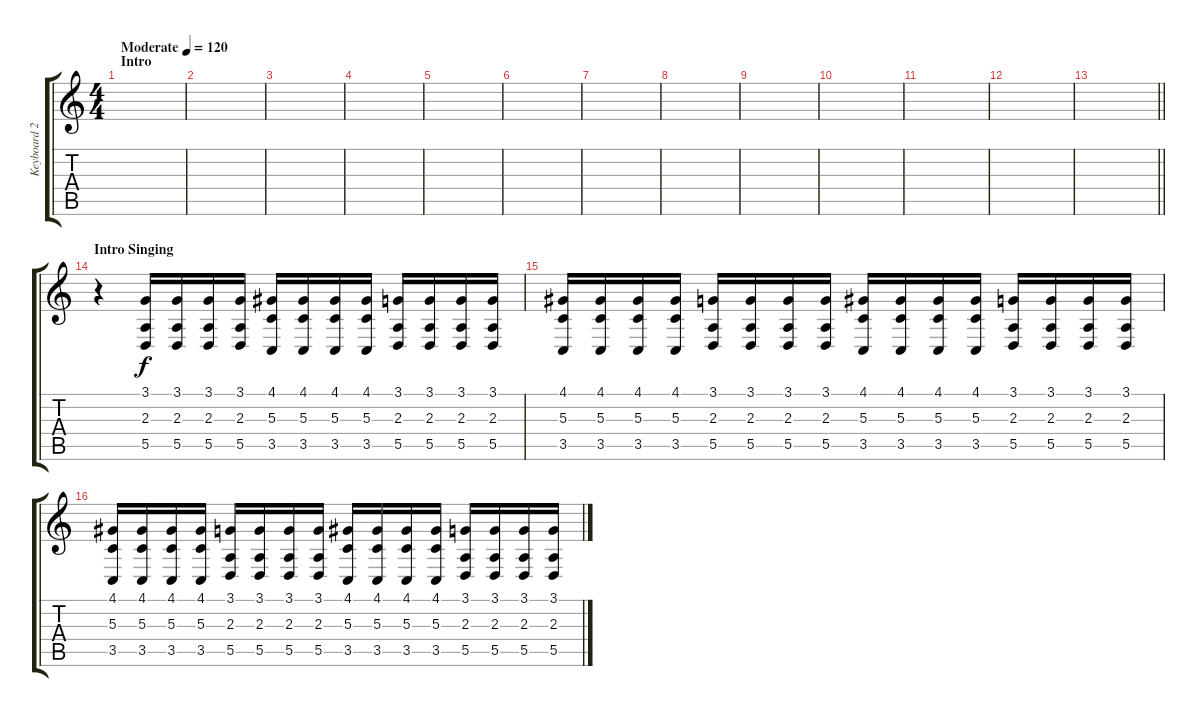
\track ("Keyboard 2" "Keyboard 2") {instrument pad3polysynth}
\staff {score tabs}
\tuning (E4 B3 G3 D3 A2 E2) {hide}
\ts (4 4)
\section ("" "Intro")
\tempo (120 "Moderate")
\clef g2
\ks c
|
|
|
|
|
|
|
|
|
|
|
|
\barLineRight lightlight
|
\section ("" "Intro Singing")
r.4 (3.1 2.3 5.5).16 (3.1 2.3 5.5).16 (3.1 2.3 5.5).16 (3.1 2.3 5.5).16 (4.1 5.3 3.5).16 (4.1 5.3 3.5).16 (4.1 5.3 3.5).16 (4.1 5.3 3.5).16 (3.1 2.3 5.5).16 (3.1 2.3 5.5).16 (3.1 2.3 5.5).16 (3.1 2.3 5.5).16 |
(4.1 5.3 3.5).16 (4.1 5.3 3.5).16 (4.1 5.3 3.5).16 (4.1 5.3 3.5).16 (3.1 2.3 5.5).16 (3.1 2.3 5.5).16 (3.1 2.3 5.5).16 (3.1 2.3 5.5).16 (4.1 5.3 3.5).16 (4.1 5.3 3.5).16 (4.1 5.3 3.5).16 (4.1 5.3 3.5).16 (3.1 2.3 5.5).16 (3.1 2.3 5.5).16 (3.1 2.3 5.5).16 (3.1 2.3 5.5).16 |
(4.1 5.3 3.5).16 (4.1 5.3 3.5).16 (4.1 5.3 3.5).16 (4.1 5.3 3.5).16 (3.1 2.3 5.5).16 (3.1 2.3 5.5).16 (3.1 2.3 5.5).16 (3.1 2.3 5.5).16 (4.1 5.3 3.5).16 (4.1 5.3 3.5).16 (4.1 5.3 3.5).16 (4.1 5.3 3.5).16 (3.1 2.3 5.5).16 (3.1 2.3 5.5).16 (3.1 2.3 5.5).16 (3.1 2.3 5.5).16
